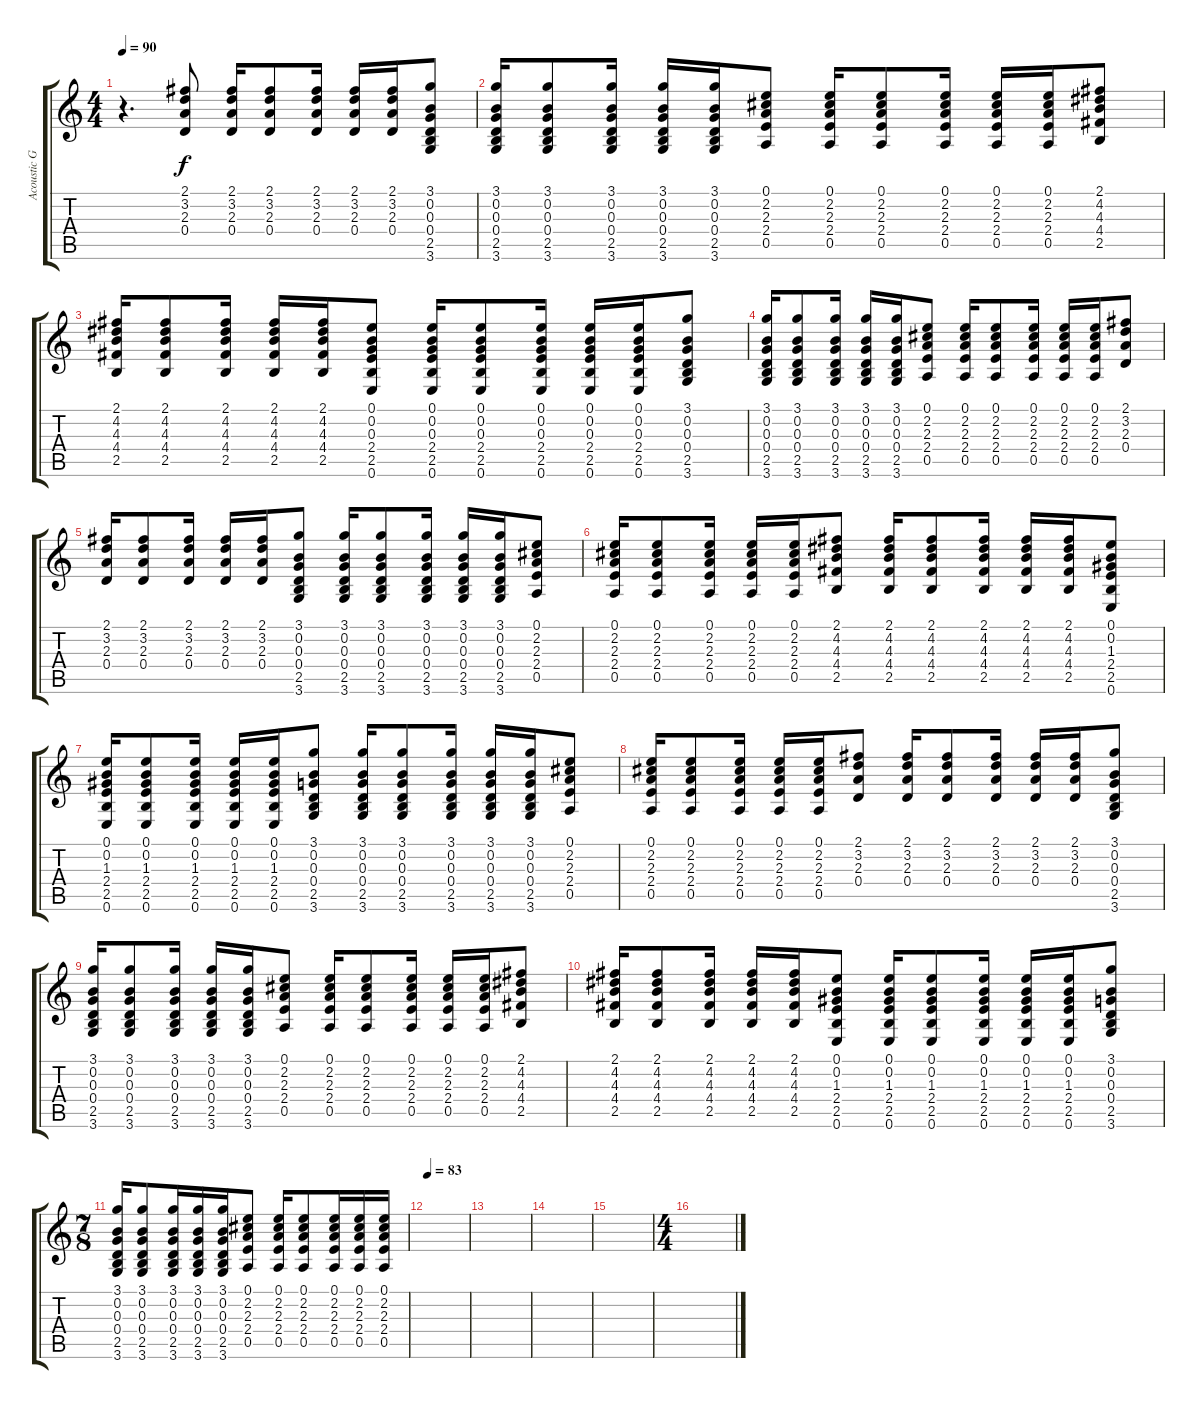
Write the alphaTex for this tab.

\track ("Acoustic Guitar" "Acoustic G") {instrument acousticguitarsteel}
\staff {score tabs}
\tuning (E4 B3 G3 D3 A2 E2) {hide}
\ts (4 4)
\tempo 90
\clef g2
\ks c
r.4{d dy f instrument acousticguitarsteel} (2.1 3.2 2.3 0.4).8 (2.1 3.2 2.3 0.4).16 (2.1 3.2 2.3 0.4).8 (2.1 3.2 2.3 0.4).16 (2.1 3.2 2.3 0.4).16 (2.1 3.2 2.3 0.4).16 (3.1 0.2 0.3 0.4 2.5 3.6).8 |
(3.1 0.2 0.3 0.4 2.5 3.6).16 (3.1 0.2 0.3 0.4 2.5 3.6).8 (3.1 0.2 0.3 0.4 2.5 3.6).16 (3.1 0.2 0.3 0.4 2.5 3.6).16 (3.1 0.2 0.3 0.4 2.5 3.6).16 (0.1 2.2 2.3 2.4 0.5).8 (0.1 2.2 2.3 2.4 0.5).16 (0.1 2.2 2.3 2.4 0.5).8 (0.1 2.2 2.3 2.4 0.5).16 (0.1 2.2 2.3 2.4 0.5).16 (0.1 2.2 2.3 2.4 0.5).16 (2.1 4.2 4.3 4.4 2.5).8 |
(2.1 4.2 4.3 4.4 2.5).16 (2.1 4.2 4.3 4.4 2.5).8 (2.1 4.2 4.3 4.4 2.5).16 (2.1 4.2 4.3 4.4 2.5).16 (2.1 4.2 4.3 4.4 2.5).16 (0.1 0.2 0.3 2.4 2.5 0.6).8 (0.1 0.2 0.3 2.4 2.5 0.6).16 (0.1 0.2 0.3 2.4 2.5 0.6).8 (0.1 0.2 0.3 2.4 2.5 0.6).16 (0.1 0.2 0.3 2.4 2.5 0.6).16 (0.1 0.2 0.3 2.4 2.5 0.6).16 (3.1 0.2 0.3 0.4 2.5 3.6).8 |
(3.1 0.2 0.3 0.4 2.5 3.6).16 (3.1 0.2 0.3 0.4 2.5 3.6).8 (3.1 0.2 0.3 0.4 2.5 3.6).16 (3.1 0.2 0.3 0.4 2.5 3.6).16 (3.1 0.2 0.3 0.4 2.5 3.6).16 (0.1 2.2 2.3 2.4 0.5).8 (0.1 2.2 2.3 2.4 0.5).16 (0.1 2.2 2.3 2.4 0.5).8 (0.1 2.2 2.3 2.4 0.5).16 (0.1 2.2 2.3 2.4 0.5).16 (0.1 2.2 2.3 2.4 0.5).16 (2.1 3.2 2.3 0.4).8 |
(2.1 3.2 2.3 0.4).16 (2.1 3.2 2.3 0.4).8 (2.1 3.2 2.3 0.4).16 (2.1 3.2 2.3 0.4).16 (2.1 3.2 2.3 0.4).16 (3.1 0.2 0.3 0.4 2.5 3.6).8 (3.1 0.2 0.3 0.4 2.5 3.6).16 (3.1 0.2 0.3 0.4 2.5 3.6).8 (3.1 0.2 0.3 0.4 2.5 3.6).16 (3.1 0.2 0.3 0.4 2.5 3.6).16 (3.1 0.2 0.3 0.4 2.5 3.6).16 (0.1 2.2 2.3 2.4 0.5).8 |
(0.1 2.2 2.3 2.4 0.5).16 (0.1 2.2 2.3 2.4 0.5).8 (0.1 2.2 2.3 2.4 0.5).16 (0.1 2.2 2.3 2.4 0.5).16 (0.1 2.2 2.3 2.4 0.5).16 (2.1 4.2 4.3 4.4 2.5).8 (2.1 4.2 4.3 4.4 2.5).16 (2.1 4.2 4.3 4.4 2.5).8 (2.1 4.2 4.3 4.4 2.5).16 (2.1 4.2 4.3 4.4 2.5).16 (2.1 4.2 4.3 4.4 2.5).16 (0.1 0.2 1.3 2.4 2.5 0.6).8 |
(0.1 0.2 1.3 2.4 2.5 0.6).16 (0.1 0.2 1.3 2.4 2.5 0.6).8 (0.1 0.2 1.3 2.4 2.5 0.6).16 (0.1 0.2 1.3 2.4 2.5 0.6).16 (0.1 0.2 1.3 2.4 2.5 0.6).16 (3.1 0.2 0.3 0.4 2.5 3.6).8 (3.1 0.2 0.3 0.4 2.5 3.6).16 (3.1 0.2 0.3 0.4 2.5 3.6).8 (3.1 0.2 0.3 0.4 2.5 3.6).16 (3.1 0.2 0.3 0.4 2.5 3.6).16 (3.1 0.2 0.3 0.4 2.5 3.6).16 (0.1 2.2 2.3 2.4 0.5).8 |
(0.1 2.2 2.3 2.4 0.5).16 (0.1 2.2 2.3 2.4 0.5).8 (0.1 2.2 2.3 2.4 0.5).16 (0.1 2.2 2.3 2.4 0.5).16 (0.1 2.2 2.3 2.4 0.5).16 (2.1 3.2 2.3 0.4).8 (2.1 3.2 2.3 0.4).16 (2.1 3.2 2.3 0.4).8 (2.1 3.2 2.3 0.4).16 (2.1 3.2 2.3 0.4).16 (2.1 3.2 2.3 0.4).16 (3.1 0.2 0.3 0.4 2.5 3.6).8 |
(3.1 0.2 0.3 0.4 2.5 3.6).16 (3.1 0.2 0.3 0.4 2.5 3.6).8 (3.1 0.2 0.3 0.4 2.5 3.6).16 (3.1 0.2 0.3 0.4 2.5 3.6).16 (3.1 0.2 0.3 0.4 2.5 3.6).16 (0.1 2.2 2.3 2.4 0.5).8 (0.1 2.2 2.3 2.4 0.5).16 (0.1 2.2 2.3 2.4 0.5).8 (0.1 2.2 2.3 2.4 0.5).16 (0.1 2.2 2.3 2.4 0.5).16 (0.1 2.2 2.3 2.4 0.5).16 (2.1 4.2 4.3 4.4 2.5).8 |
(2.1 4.2 4.3 4.4 2.5).16 (2.1 4.2 4.3 4.4 2.5).8 (2.1 4.2 4.3 4.4 2.5).16 (2.1 4.2 4.3 4.4 2.5).16 (2.1 4.2 4.3 4.4 2.5).16 (0.1 0.2 1.3 2.4 2.5 0.6).8 (0.1 0.2 1.3 2.4 2.5 0.6).16 (0.1 0.2 1.3 2.4 2.5 0.6).8 (0.1 0.2 1.3 2.4 2.5 0.6).16 (0.1 0.2 1.3 2.4 2.5 0.6).16 (0.1 0.2 1.3 2.4 2.5 0.6).16 (3.1 0.2 0.3 0.4 2.5 3.6).8 |
\ts (7 8)
(3.1 0.2 0.3 0.4 2.5 3.6).16 (3.1 0.2 0.3 0.4 2.5 3.6).8 (3.1 0.2 0.3 0.4 2.5 3.6).16 (3.1 0.2 0.3 0.4 2.5 3.6).16 (3.1 0.2 0.3 0.4 2.5 3.6).16 (0.1 2.2 2.3 2.4 0.5).8 (0.1 2.2 2.3 2.4 0.5).16 (0.1 2.2 2.3 2.4 0.5).8 (0.1 2.2 2.3 2.4 0.5).16 (0.1 2.2 2.3 2.4 0.5).16 (0.1 2.2 2.3 2.4 0.5).16 |
\tempo 83
|
|
|
|
\ts (4 4)
